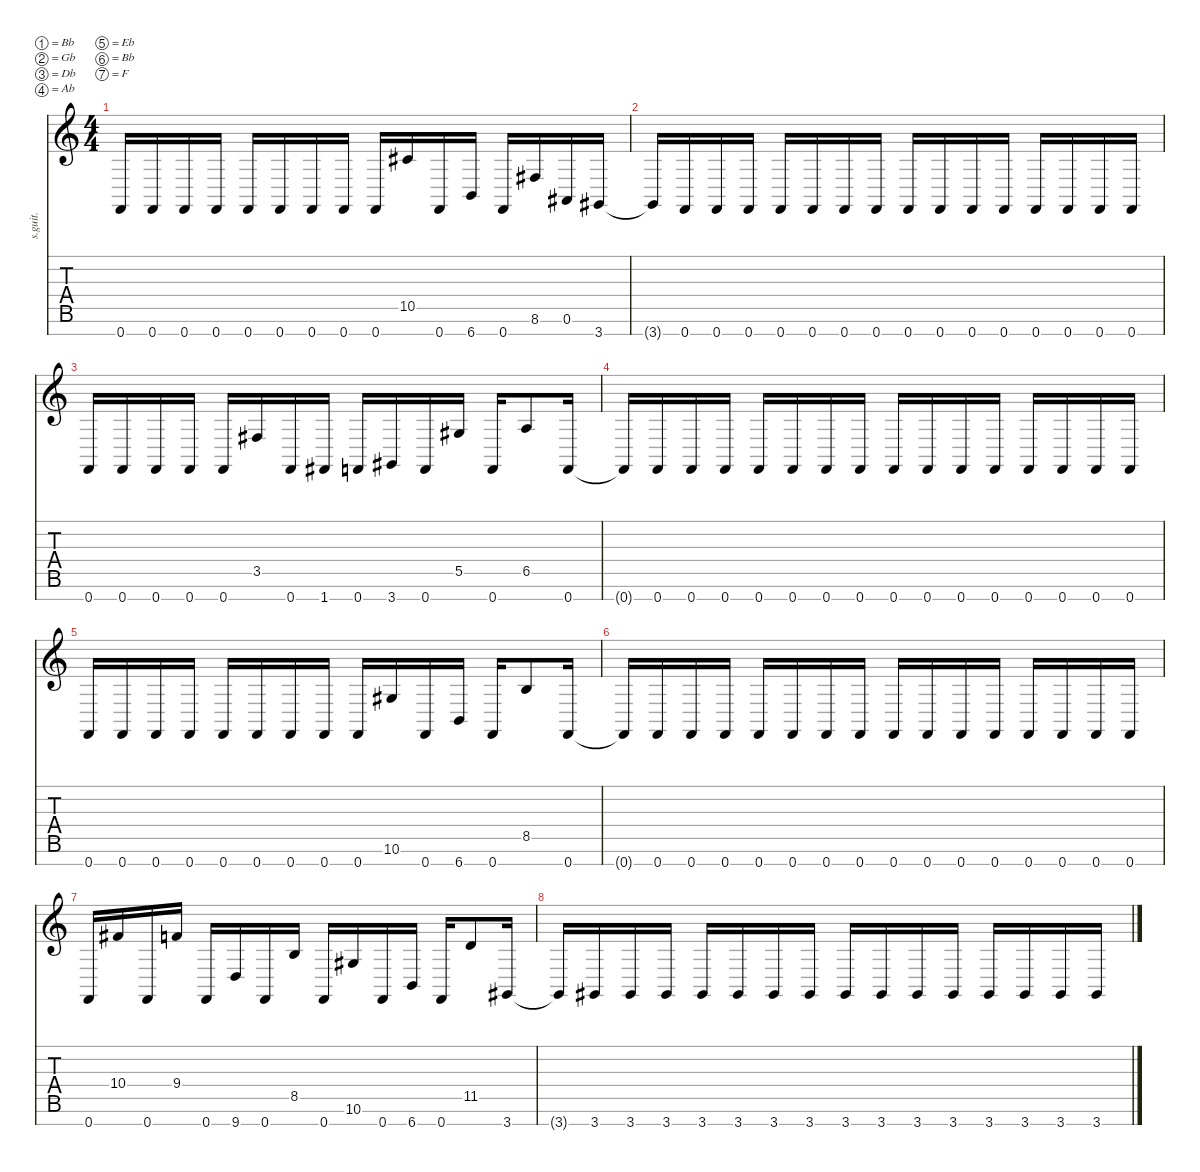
\defaultSystemsLayout 4
\hideDynamics
\bracketExtendMode nobrackets
\track ("Mårten Hagström" "s.guit.") {instrument distortionguitar}
\staff {score tabs}
\tuning (Bb3 Gb3 Db3 Ab2 Eb2 Bb1 F1)
\ts (4 4)
\tempo (110 hide)
\clef g2
\ks c
0.7.16{lyrics (0 "") lyrics (1 "") lyrics (2 "") lyrics (3 "") lyrics (4 "") dy f} 0.7.16{lyrics (0 "") lyrics (1 "") lyrics (2 "") lyrics (3 "") lyrics (4 "")} 0.7.16{lyrics (0 "") lyrics (1 "") lyrics (2 "") lyrics (3 "") lyrics (4 "")} 0.7.16{lyrics (0 "") lyrics (1 "") lyrics (2 "") lyrics (3 "") lyrics (4 "")} 0.7.16{lyrics (0 "") lyrics (1 "") lyrics (2 "") lyrics (3 "") lyrics (4 "")} 0.7.16{lyrics (0 "") lyrics (1 "") lyrics (2 "") lyrics (3 "") lyrics (4 "")} 0.7.16{lyrics (0 "") lyrics (1 "") lyrics (2 "") lyrics (3 "") lyrics (4 "")} 0.7.16{lyrics (0 "") lyrics (1 "") lyrics (2 "") lyrics (3 "") lyrics (4 "")} 0.7.16{lyrics (0 "") lyrics (1 "") lyrics (2 "") lyrics (3 "") lyrics (4 "")} 10.5{acc #}.16{lyrics (0 "") lyrics (1 "") lyrics (2 "") lyrics (3 "") lyrics (4 "")} 0.7.16{lyrics (0 "") lyrics (1 "") lyrics (2 "") lyrics (3 "") lyrics (4 "")} 6.7.16{lyrics (0 "") lyrics (1 "") lyrics (2 "") lyrics (3 "") lyrics (4 "")} 0.7.16{lyrics (0 "") lyrics (1 "") lyrics (2 "") lyrics (3 "") lyrics (4 "")} 8.6{acc #}.16{lyrics (0 "") lyrics (1 "") lyrics (2 "") lyrics (3 "") lyrics (4 "")} 0.6{acc #}.16{lyrics (0 "") lyrics (1 "") lyrics (2 "") lyrics (3 "") lyrics (4 "")} 3.7{acc #}.16{lyrics (0 "") lyrics (1 "") lyrics (2 "") lyrics (3 "") lyrics (4 "")} |
3.7{t acc #}.16{lyrics (0 "") lyrics (1 "") lyrics (2 "") lyrics (3 "") lyrics (4 "")} 0.7.16{lyrics (0 "") lyrics (1 "") lyrics (2 "") lyrics (3 "") lyrics (4 "")} 0.7.16{lyrics (0 "") lyrics (1 "") lyrics (2 "") lyrics (3 "") lyrics (4 "")} 0.7.16{lyrics (0 "") lyrics (1 "") lyrics (2 "") lyrics (3 "") lyrics (4 "")} 0.7.16{lyrics (0 "") lyrics (1 "") lyrics (2 "") lyrics (3 "") lyrics (4 "")} 0.7.16{lyrics (0 "") lyrics (1 "") lyrics (2 "") lyrics (3 "") lyrics (4 "")} 0.7.16{lyrics (0 "") lyrics (1 "") lyrics (2 "") lyrics (3 "") lyrics (4 "")} 0.7.16{lyrics (0 "") lyrics (1 "") lyrics (2 "") lyrics (3 "") lyrics (4 "")} 0.7.16{lyrics (0 "") lyrics (1 "") lyrics (2 "") lyrics (3 "") lyrics (4 "")} 0.7.16{lyrics (0 "") lyrics (1 "") lyrics (2 "") lyrics (3 "") lyrics (4 "")} 0.7.16{lyrics (0 "") lyrics (1 "") lyrics (2 "") lyrics (3 "") lyrics (4 "")} 0.7.16{lyrics (0 "") lyrics (1 "") lyrics (2 "") lyrics (3 "") lyrics (4 "")} 0.7.16{lyrics (0 "") lyrics (1 "") lyrics (2 "") lyrics (3 "") lyrics (4 "")} 0.7.16{lyrics (0 "") lyrics (1 "") lyrics (2 "") lyrics (3 "") lyrics (4 "")} 0.7.16{lyrics (0 "") lyrics (1 "") lyrics (2 "") lyrics (3 "") lyrics (4 "")} 0.7.16{lyrics (0 "") lyrics (1 "") lyrics (2 "") lyrics (3 "") lyrics (4 "")} |
0.7.16{lyrics (0 "") lyrics (1 "") lyrics (2 "") lyrics (3 "") lyrics (4 "")} 0.7.16{lyrics (0 "") lyrics (1 "") lyrics (2 "") lyrics (3 "") lyrics (4 "")} 0.7.16{lyrics (0 "") lyrics (1 "") lyrics (2 "") lyrics (3 "") lyrics (4 "")} 0.7.16{lyrics (0 "") lyrics (1 "") lyrics (2 "") lyrics (3 "") lyrics (4 "")} 0.7.16{lyrics (0 "") lyrics (1 "") lyrics (2 "") lyrics (3 "") lyrics (4 "")} 3.5{acc #}.16{lyrics (0 "") lyrics (1 "") lyrics (2 "") lyrics (3 "") lyrics (4 "")} 0.7.16{lyrics (0 "") lyrics (1 "") lyrics (2 "") lyrics (3 "") lyrics (4 "")} 1.7{acc #}.16{lyrics (0 "") lyrics (1 "") lyrics (2 "") lyrics (3 "") lyrics (4 "")} 0.7.16{lyrics (0 "") lyrics (1 "") lyrics (2 "") lyrics (3 "") lyrics (4 "")} 3.7{acc #}.16{lyrics (0 "") lyrics (1 "") lyrics (2 "") lyrics (3 "") lyrics (4 "")} 0.7.16{lyrics (0 "") lyrics (1 "") lyrics (2 "") lyrics (3 "") lyrics (4 "")} 5.5{acc #}.16{lyrics (0 "") lyrics (1 "") lyrics (2 "") lyrics (3 "") lyrics (4 "")} 0.7.16{lyrics (0 "") lyrics (1 "") lyrics (2 "") lyrics (3 "") lyrics (4 "")} 6.5.8{lyrics (0 "") lyrics (1 "") lyrics (2 "") lyrics (3 "") lyrics (4 "")} 0.7.16{lyrics (0 "") lyrics (1 "") lyrics (2 "") lyrics (3 "") lyrics (4 "")} |
0.7{t}.16{lyrics (0 "") lyrics (1 "") lyrics (2 "") lyrics (3 "") lyrics (4 "")} 0.7.16{lyrics (0 "") lyrics (1 "") lyrics (2 "") lyrics (3 "") lyrics (4 "")} 0.7.16{lyrics (0 "") lyrics (1 "") lyrics (2 "") lyrics (3 "") lyrics (4 "")} 0.7.16{lyrics (0 "") lyrics (1 "") lyrics (2 "") lyrics (3 "") lyrics (4 "")} 0.7.16{lyrics (0 "") lyrics (1 "") lyrics (2 "") lyrics (3 "") lyrics (4 "")} 0.7.16{lyrics (0 "") lyrics (1 "") lyrics (2 "") lyrics (3 "") lyrics (4 "")} 0.7.16{lyrics (0 "") lyrics (1 "") lyrics (2 "") lyrics (3 "") lyrics (4 "")} 0.7.16{lyrics (0 "") lyrics (1 "") lyrics (2 "") lyrics (3 "") lyrics (4 "")} 0.7.16{lyrics (0 "") lyrics (1 "") lyrics (2 "") lyrics (3 "") lyrics (4 "")} 0.7.16{lyrics (0 "") lyrics (1 "") lyrics (2 "") lyrics (3 "") lyrics (4 "")} 0.7.16{lyrics (0 "") lyrics (1 "") lyrics (2 "") lyrics (3 "") lyrics (4 "")} 0.7.16{lyrics (0 "") lyrics (1 "") lyrics (2 "") lyrics (3 "") lyrics (4 "")} 0.7.16{lyrics (0 "") lyrics (1 "") lyrics (2 "") lyrics (3 "") lyrics (4 "")} 0.7.16{lyrics (0 "") lyrics (1 "") lyrics (2 "") lyrics (3 "") lyrics (4 "")} 0.7.16{lyrics (0 "") lyrics (1 "") lyrics (2 "") lyrics (3 "") lyrics (4 "")} 0.7.16{lyrics (0 "") lyrics (1 "") lyrics (2 "") lyrics (3 "") lyrics (4 "")} |
0.7.16{lyrics (0 "") lyrics (1 "") lyrics (2 "") lyrics (3 "") lyrics (4 "")} 0.7.16{lyrics (0 "") lyrics (1 "") lyrics (2 "") lyrics (3 "") lyrics (4 "")} 0.7.16{lyrics (0 "") lyrics (1 "") lyrics (2 "") lyrics (3 "") lyrics (4 "")} 0.7.16{lyrics (0 "") lyrics (1 "") lyrics (2 "") lyrics (3 "") lyrics (4 "")} 0.7.16{lyrics (0 "") lyrics (1 "") lyrics (2 "") lyrics (3 "") lyrics (4 "")} 0.7.16{lyrics (0 "") lyrics (1 "") lyrics (2 "") lyrics (3 "") lyrics (4 "")} 0.7.16{lyrics (0 "") lyrics (1 "") lyrics (2 "") lyrics (3 "") lyrics (4 "")} 0.7.16{lyrics (0 "") lyrics (1 "") lyrics (2 "") lyrics (3 "") lyrics (4 "")} 0.7.16{lyrics (0 "") lyrics (1 "") lyrics (2 "") lyrics (3 "") lyrics (4 "")} 10.6{acc #}.16{lyrics (0 "") lyrics (1 "") lyrics (2 "") lyrics (3 "") lyrics (4 "")} 0.7.16{lyrics (0 "") lyrics (1 "") lyrics (2 "") lyrics (3 "") lyrics (4 "")} 6.7.16{lyrics (0 "") lyrics (1 "") lyrics (2 "") lyrics (3 "") lyrics (4 "")} 0.7.16{lyrics (0 "") lyrics (1 "") lyrics (2 "") lyrics (3 "") lyrics (4 "")} 8.5.8{lyrics (0 "") lyrics (1 "") lyrics (2 "") lyrics (3 "") lyrics (4 "")} 0.7.16{lyrics (0 "") lyrics (1 "") lyrics (2 "") lyrics (3 "") lyrics (4 "")} |
0.7{t}.16{lyrics (0 "") lyrics (1 "") lyrics (2 "") lyrics (3 "") lyrics (4 "")} 0.7.16{lyrics (0 "") lyrics (1 "") lyrics (2 "") lyrics (3 "") lyrics (4 "")} 0.7.16{lyrics (0 "") lyrics (1 "") lyrics (2 "") lyrics (3 "") lyrics (4 "")} 0.7.16{lyrics (0 "") lyrics (1 "") lyrics (2 "") lyrics (3 "") lyrics (4 "")} 0.7.16{lyrics (0 "") lyrics (1 "") lyrics (2 "") lyrics (3 "") lyrics (4 "")} 0.7.16{lyrics (0 "") lyrics (1 "") lyrics (2 "") lyrics (3 "") lyrics (4 "")} 0.7.16{lyrics (0 "") lyrics (1 "") lyrics (2 "") lyrics (3 "") lyrics (4 "")} 0.7.16{lyrics (0 "") lyrics (1 "") lyrics (2 "") lyrics (3 "") lyrics (4 "")} 0.7.16{lyrics (0 "") lyrics (1 "") lyrics (2 "") lyrics (3 "") lyrics (4 "")} 0.7.16{lyrics (0 "") lyrics (1 "") lyrics (2 "") lyrics (3 "") lyrics (4 "")} 0.7.16{lyrics (0 "") lyrics (1 "") lyrics (2 "") lyrics (3 "") lyrics (4 "")} 0.7.16{lyrics (0 "") lyrics (1 "") lyrics (2 "") lyrics (3 "") lyrics (4 "")} 0.7.16{lyrics (0 "") lyrics (1 "") lyrics (2 "") lyrics (3 "") lyrics (4 "")} 0.7.16{lyrics (0 "") lyrics (1 "") lyrics (2 "") lyrics (3 "") lyrics (4 "")} 0.7.16{lyrics (0 "") lyrics (1 "") lyrics (2 "") lyrics (3 "") lyrics (4 "")} 0.7.16{lyrics (0 "") lyrics (1 "") lyrics (2 "") lyrics (3 "") lyrics (4 "")} |
0.7.16{lyrics (0 "") lyrics (1 "") lyrics (2 "") lyrics (3 "") lyrics (4 "")} 10.4{acc #}.16{lyrics (0 "") lyrics (1 "") lyrics (2 "") lyrics (3 "") lyrics (4 "")} 0.7.16{lyrics (0 "") lyrics (1 "") lyrics (2 "") lyrics (3 "") lyrics (4 "")} 9.4.16{lyrics (0 "") lyrics (1 "") lyrics (2 "") lyrics (3 "") lyrics (4 "")} 0.7.16{lyrics (0 "") lyrics (1 "") lyrics (2 "") lyrics (3 "") lyrics (4 "")} 9.7.16{lyrics (0 "") lyrics (1 "") lyrics (2 "") lyrics (3 "") lyrics (4 "")} 0.7.16{lyrics (0 "") lyrics (1 "") lyrics (2 "") lyrics (3 "") lyrics (4 "")} 8.5.16{lyrics (0 "") lyrics (1 "") lyrics (2 "") lyrics (3 "") lyrics (4 "")} 0.7.16{lyrics (0 "") lyrics (1 "") lyrics (2 "") lyrics (3 "") lyrics (4 "")} 10.6{acc #}.16{lyrics (0 "") lyrics (1 "") lyrics (2 "") lyrics (3 "") lyrics (4 "")} 0.7.16{lyrics (0 "") lyrics (1 "") lyrics (2 "") lyrics (3 "") lyrics (4 "")} 6.7.16{lyrics (0 "") lyrics (1 "") lyrics (2 "") lyrics (3 "") lyrics (4 "")} 0.7.16{lyrics (0 "") lyrics (1 "") lyrics (2 "") lyrics (3 "") lyrics (4 "")} 11.5.8{lyrics (0 "") lyrics (1 "") lyrics (2 "") lyrics (3 "") lyrics (4 "")} 3.7{acc #}.16{lyrics (0 "") lyrics (1 "") lyrics (2 "") lyrics (3 "") lyrics (4 "")} |
3.7{t acc #}.16{lyrics (0 "") lyrics (1 "") lyrics (2 "") lyrics (3 "") lyrics (4 "")} 3.7{acc #}.16{lyrics (0 "") lyrics (1 "") lyrics (2 "") lyrics (3 "") lyrics (4 "")} 3.7{acc #}.16{lyrics (0 "") lyrics (1 "") lyrics (2 "") lyrics (3 "") lyrics (4 "")} 3.7{acc #}.16{lyrics (0 "") lyrics (1 "") lyrics (2 "") lyrics (3 "") lyrics (4 "")} 3.7{acc #}.16{lyrics (0 "") lyrics (1 "") lyrics (2 "") lyrics (3 "") lyrics (4 "")} 3.7{acc #}.16{lyrics (0 "") lyrics (1 "") lyrics (2 "") lyrics (3 "") lyrics (4 "")} 3.7{acc #}.16{lyrics (0 "") lyrics (1 "") lyrics (2 "") lyrics (3 "") lyrics (4 "")} 3.7{acc #}.16{lyrics (0 "") lyrics (1 "") lyrics (2 "") lyrics (3 "") lyrics (4 "")} 3.7{acc #}.16{lyrics (0 "") lyrics (1 "") lyrics (2 "") lyrics (3 "") lyrics (4 "")} 3.7{acc #}.16{lyrics (0 "") lyrics (1 "") lyrics (2 "") lyrics (3 "") lyrics (4 "")} 3.7{acc #}.16{lyrics (0 "") lyrics (1 "") lyrics (2 "") lyrics (3 "") lyrics (4 "")} 3.7{acc #}.16{lyrics (0 "") lyrics (1 "") lyrics (2 "") lyrics (3 "") lyrics (4 "")} 3.7{acc #}.16{lyrics (0 "") lyrics (1 "") lyrics (2 "") lyrics (3 "") lyrics (4 "")} 3.7{acc #}.16{lyrics (0 "") lyrics (1 "") lyrics (2 "") lyrics (3 "") lyrics (4 "")} 3.7{acc #}.16{lyrics (0 "") lyrics (1 "") lyrics (2 "") lyrics (3 "") lyrics (4 "")} 3.7{acc #}.16{lyrics (0 "") lyrics (1 "") lyrics (2 "") lyrics (3 "") lyrics (4 "")}
